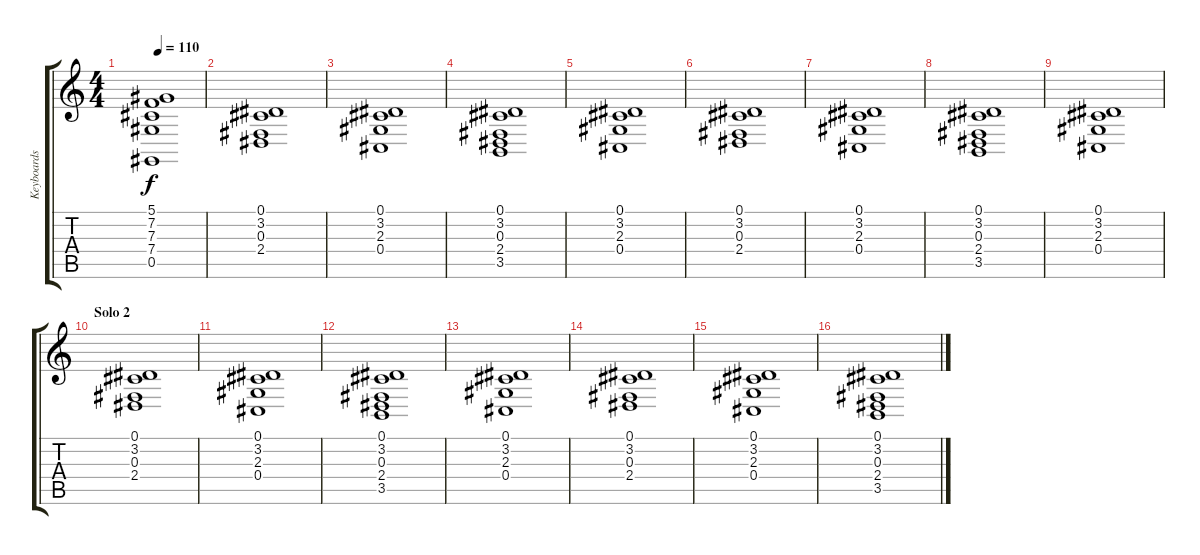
\track ("Keyboards 1" "Keyboards ") {instrument synthstrings1}
\staff {score tabs}
\tuning (Eb4 Bb3 Gb3 Db3 Ab2 Eb2) {hide}
\ts (4 4)
\tempo 110
\clef g2
\ks c
(5.1 7.2 7.3 7.4 0.5).1{dy f} |
(0.1 3.2 0.3 2.4).1 |
(0.1 3.2 2.3 0.4).1 |
(0.1 3.2 0.3 2.4 3.5).1 |
(0.1 3.2 2.3 0.4).1 |
(0.1 3.2 0.3 2.4).1 |
(0.1 3.2 2.3 0.4).1 |
(0.1 3.2 0.3 2.4 3.5).1 |
(0.1 3.2 2.3 0.4).1 |
\section ("" "Solo 2")
(0.1 3.2 0.3 2.4).1 |
(0.1 3.2 2.3 0.4).1 |
(0.1 3.2 0.3 2.4 3.5).1 |
(0.1 3.2 2.3 0.4).1 |
(0.1 3.2 0.3 2.4).1 |
(0.1 3.2 2.3 0.4).1 |
(0.1 3.2 0.3 2.4 3.5).1
